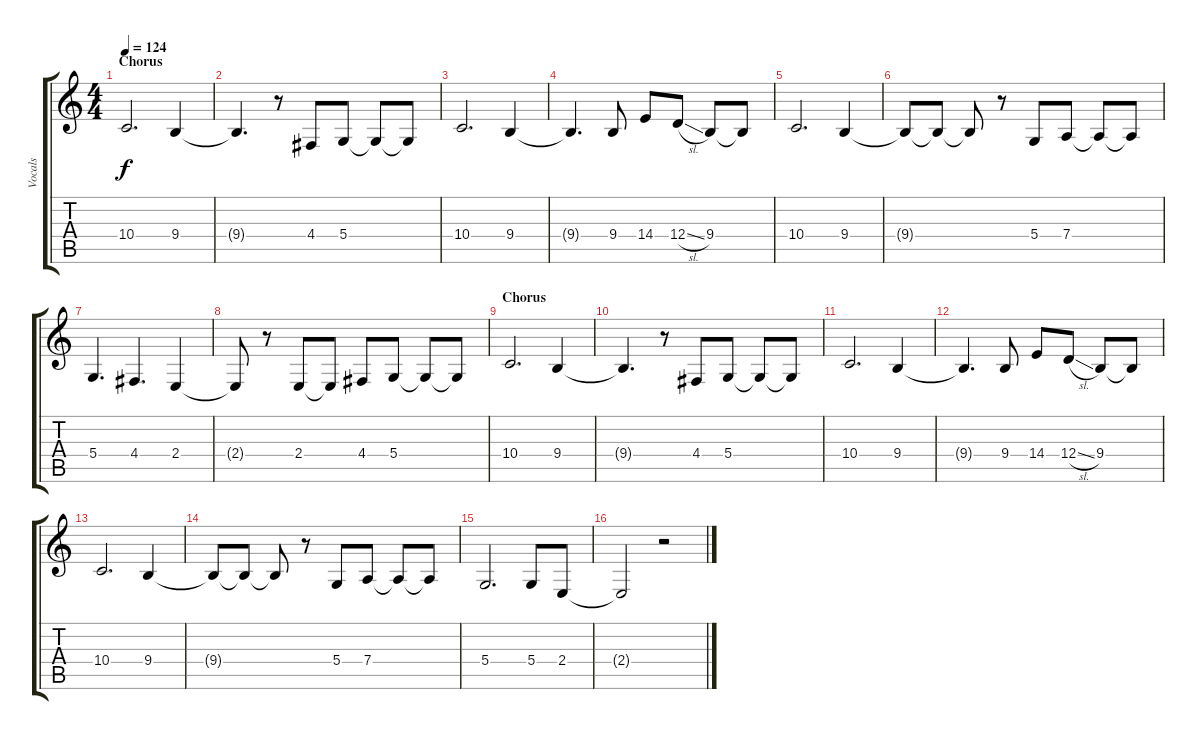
\track ("Vocals" "Vocals") {instrument flute}
\staff {score tabs}
\tuning (E4 B3 G3 D3 A2 E2) {hide}
\ts (4 4)
\section ("" "Chorus")
\tempo 124
\clef g2
\ks c
10.4.2{d dy f} 9.4.4 |
9.4{t}.4{d} r.8 4.4.8 5.4.8 5.4{t}.8 5.4{t}.8 |
10.4.2{d} 9.4.4 |
9.4{t}.4{d} 9.4.8 14.4.8 12.4{sl}.8 9.4.8 9.4{t}.8 |
10.4.2{d} 9.4.4 |
9.4{t}.8 9.4{t}.8 9.4{t}.8 r.8 5.4.8 7.4.8 7.4{t}.8 7.4{t}.8 |
5.4.4{d} 4.4.4{d} 2.4.4 |
2.4{t}.8 r.8 2.4.8 2.4{t}.8 4.4.8 5.4.8 5.4{t}.8 5.4{t}.8 |
\section ("" "Chorus")
10.4.2{d} 9.4.4 |
9.4{t}.4{d} r.8 4.4.8 5.4.8 5.4{t}.8 5.4{t}.8 |
10.4.2{d} 9.4.4 |
9.4{t}.4{d} 9.4.8 14.4.8 12.4{sl}.8 9.4.8 9.4{t}.8 |
10.4.2{d} 9.4.4 |
9.4{t}.8 9.4{t}.8 9.4{t}.8 r.8 5.4.8 7.4.8 7.4{t}.8 7.4{t}.8 |
5.4.2{d} 5.4.8 2.4.8 |
2.4{t}.2 r.2
